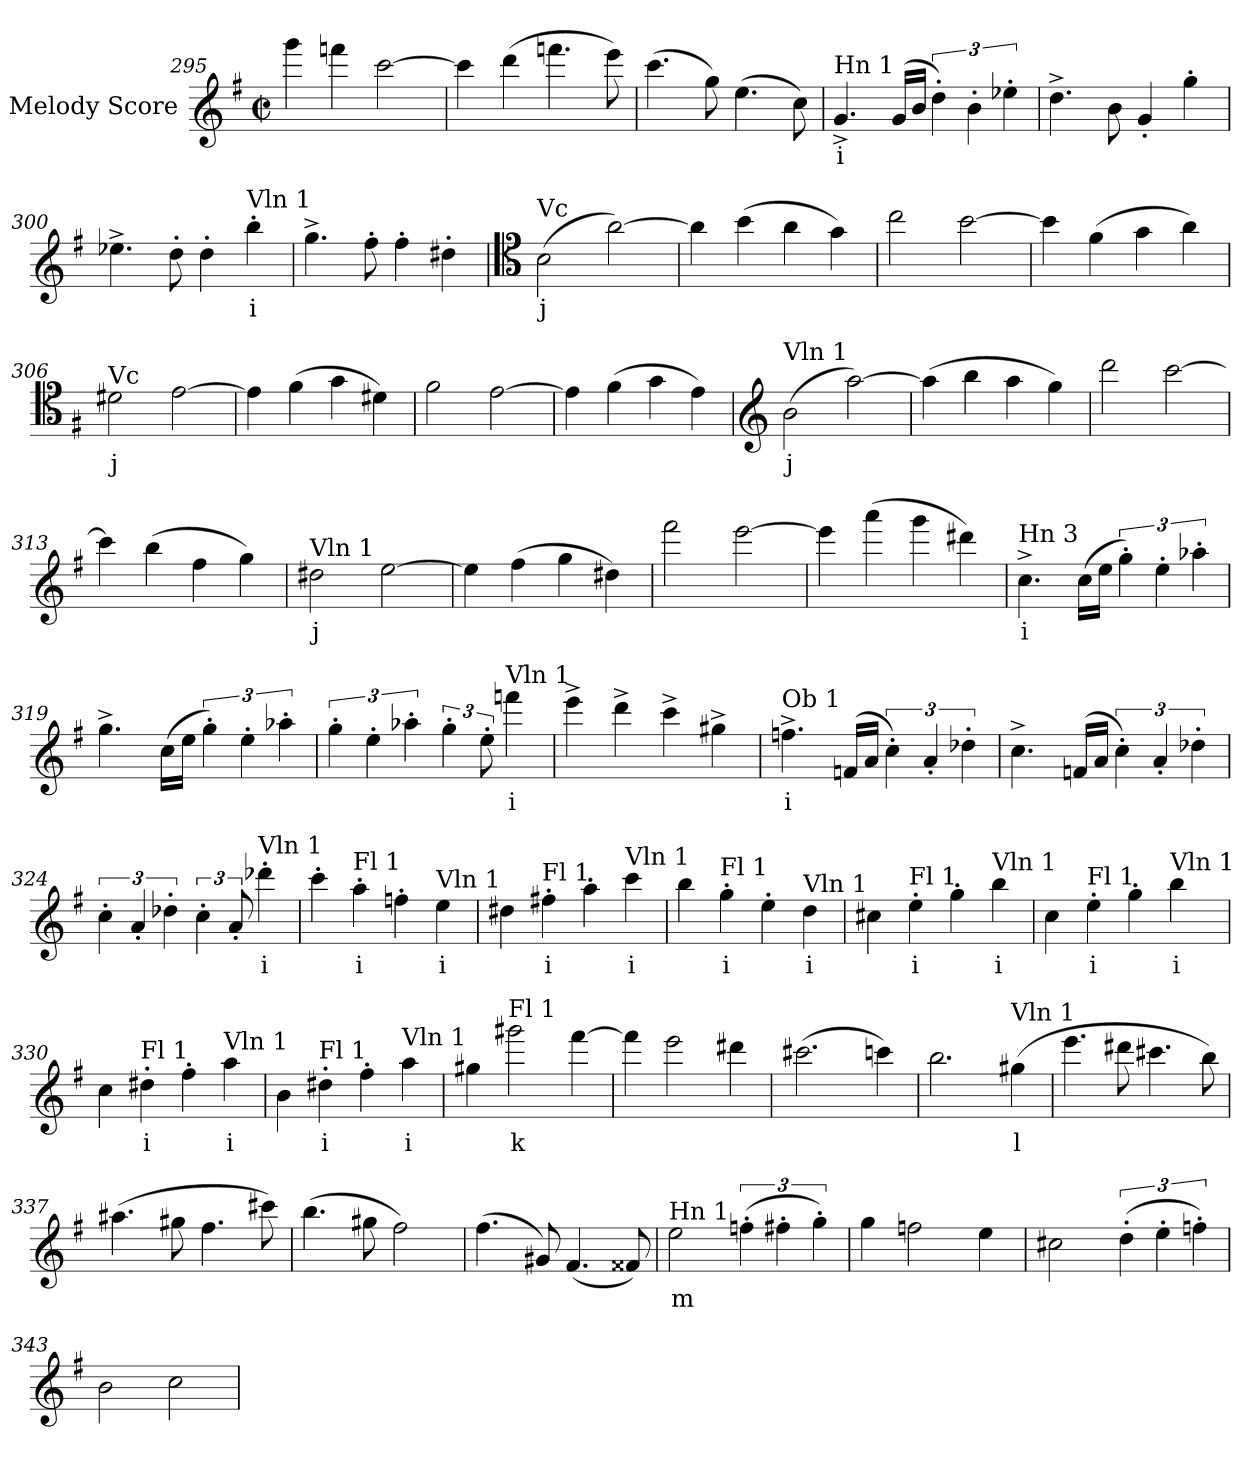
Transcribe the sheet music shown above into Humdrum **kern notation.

**kern	**text
*part1	*part1
*staff1	*staff1
*I"Melody Score	*
*clefG2	*
*k[f#]	*
*M2/2	*
*met(c|)	*
=295	=295
4ggg\	.
4fffn\	.
[2ccc\	.
=296	=296
4ccc\]	.
(4ddd\	.
4.fffn\	.
8eee\)	.
=297	=297
(4.ccc\	.
8gg\)	.
(4.ee\	.
8cc\)	.
=298	=298
!LO:TX:a:t=Hn 1	!
!	!LO:LY:b:color=#FF0000
4.g^/	i
(16g/LL	.
16b/JJ	.
6dd'\)	.
6b'\	.
6ee-X'\	.
=299	=299
4.dd^\	.
8b\	.
4g'/	.
4gg'\	.
=300	=300
4.ee-X^\	.
8dd'\	.
4dd'\	.
!LO:TX:a:t=Vln 1	!
!	!LO:LY:b:color=#FF0000
4bb'\	i
=301	=301
4.gg^\	.
8ff#'\	.
4ff#'\	.
4dd#X'\	.
=302	=302
*clefC4	*
!LO:TX:a:t=Vc	!
!	!LO:LY:b:color=#FF0000
(2B\	j
[2a\)	.
=303	=303
4a\]	.
(4b\	.
4a\	.
4g\)	.
=304	=304
2cc\	.
[2b\	.
=305	=305
4b\]	.
(4f#\	.
4g\	.
4a\)	.
=306	=306
!LO:TX:a:t=Vc	!
!	!LO:LY:b:color=#FF0000
2d#X\	j
[2e\	.
=307	=307
4e\]	.
(4f#\	.
4g\	.
4d#X\)	.
=308	=308
2f#\	.
[2e\	.
=309	=309
4e\]	.
(4f#\	.
4g\	.
4e\)	.
=310	=310
*clefG2	*
!LO:TX:a:t=Vln 1	!
!	!LO:LY:b:color=#FF0000
(2b\	j
[2aa\)	.
=311	=311
(4aa\]	.
4bb\	.
4aa\	.
4gg\)	.
=312	=312
2ddd\	.
[2ccc\	.
=313	=313
4ccc\]	.
(4bb\	.
4ff#\	.
4gg\)	.
=314	=314
!LO:TX:a:t=Vln 1	!
!	!LO:LY:b:color=#FF0000
2dd#X\	j
[2ee\	.
=315	=315
4ee\]	.
(4ff#\	.
4gg\	.
4dd#X\)	.
=316	=316
2fff#\	.
[2eee\	.
=317	=317
4eee\]	.
(4aaa\	.
4ggg\	.
4ddd#X\)	.
=318	=318
!LO:TX:a:t=Hn 3	!
!	!LO:LY:b:color=#FF0000
4.cc^\	i
(16cc\LL	.
16ee\JJ	.
6gg'\)	.
6ee'\	.
6aa-X'\	.
=319	=319
4.gg^\	.
(16cc\LL	.
16ee\JJ	.
6gg'\)	.
6ee'\	.
6aa-X'\	.
=320	=320
6gg'\	.
6ee'\	.
6aa-X'\	.
6gg'\	.
12ee'\	.
!LO:TX:a:t=Vln 1	!
!	!LO:LY:b:color=#FF0000
4fffn\	i
=321	=321
4eee^\	.
4ddd^\	.
4ccc^\	.
4gg#X^\	.
=322	=322
!LO:TX:a:t=Ob 1	!
!	!LO:LY:b:color=#FF0000
4.ffn^\	i
(16fn/LL	.
16a/JJ	.
6cc'\)	.
6a'/	.
6dd-X'\	.
=323	=323
4.cc^\	.
(16fn/LL	.
16a/JJ	.
6cc'\)	.
6a'/	.
6dd-X'\	.
=324	=324
6cc'\	.
6a'/	.
6dd-X'\	.
6cc'\	.
12a'/	.
!LO:TX:a:t=Vln 1	!
!	!LO:LY:b:color=#FF0000
4ddd-X'\	i
=325	=325
4ccc'\	.
!LO:TX:a:t=Fl 1	!
!	!LO:LY:b:color=#FF0000
4aa'\	i
4ffn'\	.
!LO:TX:a:t=Vln 1	!
!	!LO:LY:b:color=#FF0000
4ee\	i
=326	=326
4dd#X\	.
!LO:TX:a:t=Fl 1	!
!	!LO:LY:b:color=#FF0000
4ff#X'\	i
4aa'\	.
!LO:TX:a:t=Vln 1	!
!	!LO:LY:b:color=#FF0000
4ccc\	i
=327	=327
4bb\	.
!LO:TX:a:t=Fl 1	!
!	!LO:LY:b:color=#FF0000
4gg'\	i
4ee'\	.
!LO:TX:a:t=Vln 1	!
!	!LO:LY:b:color=#FF0000
4dd\	i
=328	=328
4cc#X\	.
!LO:TX:a:t=Fl 1	!
!	!LO:LY:b:color=#FF0000
4ee'\	i
4gg'\	.
!LO:TX:a:t=Vln 1	!
!	!LO:LY:b:color=#FF0000
4bb\	i
=329	=329
4cc\	.
!LO:TX:a:t=Fl 1	!
!	!LO:LY:b:color=#FF0000
4ee'\	i
4gg'\	.
!LO:TX:a:t=Vln 1	!
!	!LO:LY:b:color=#FF0000
4bb\	i
=330	=330
4cc\	.
!LO:TX:a:t=Fl 1	!
!	!LO:LY:b:color=#FF0000
4dd#X'\	i
4ff#'\	.
!LO:TX:a:t=Vln 1	!
!	!LO:LY:b:color=#FF0000
4aa\	i
=331	=331
4b\	.
!LO:TX:a:t=Fl 1	!
!	!LO:LY:b:color=#FF0000
4dd#X'\	i
4ff#'\	.
!LO:TX:a:t=Vln 1	!
!	!LO:LY:b:color=#FF0000
4aa\	i
=332	=332
4gg#X\	.
!LO:TX:a:t=Fl 1	!
!	!LO:LY:b:color=#FF0000
2ggg#X\	k
[4fff#\	.
=333	=333
4fff#\]	.
2eee\	.
4ddd#X\	.
=334	=334
(2.ccc#X\	.
4cccn\)	.
=335	=335
2.bb	.
!LO:TX:a:t=Vln 1	!
!	!LO:LY:b:color=#FF0000
(4gg#X\	l
=336	=336
4.eee\	.
8ddd#X\	.
4.ccc#X\	.
8bb\)	.
=337	=337
(4.aa#X\	.
8gg#X\	.
4.ff#\	.
8ccc#X\)	.
=338	=338
(4.bb\	.
8gg#X\	.
2ff#\)	.
=339	=339
(4.ff#\	.
8g#X/)	.
(4.f#/	.
8f##X/)	.
=340	=340
!LO:TX:a:t=Hn 1	!
!	!LO:LY:b:color=#FF0000
2ee\	m
(6ff'\	.
6ff#X'\	.
6gg'\)	.
=341	=341
4gg\	.
2ffn\	.
4ee\	.
=342	=342
2cc#X\	.
(6dd'\	.
6ee'\	.
6ff'\)	.
=343	=343
2b\	.
2cc\	.
=	=
*-	*-
